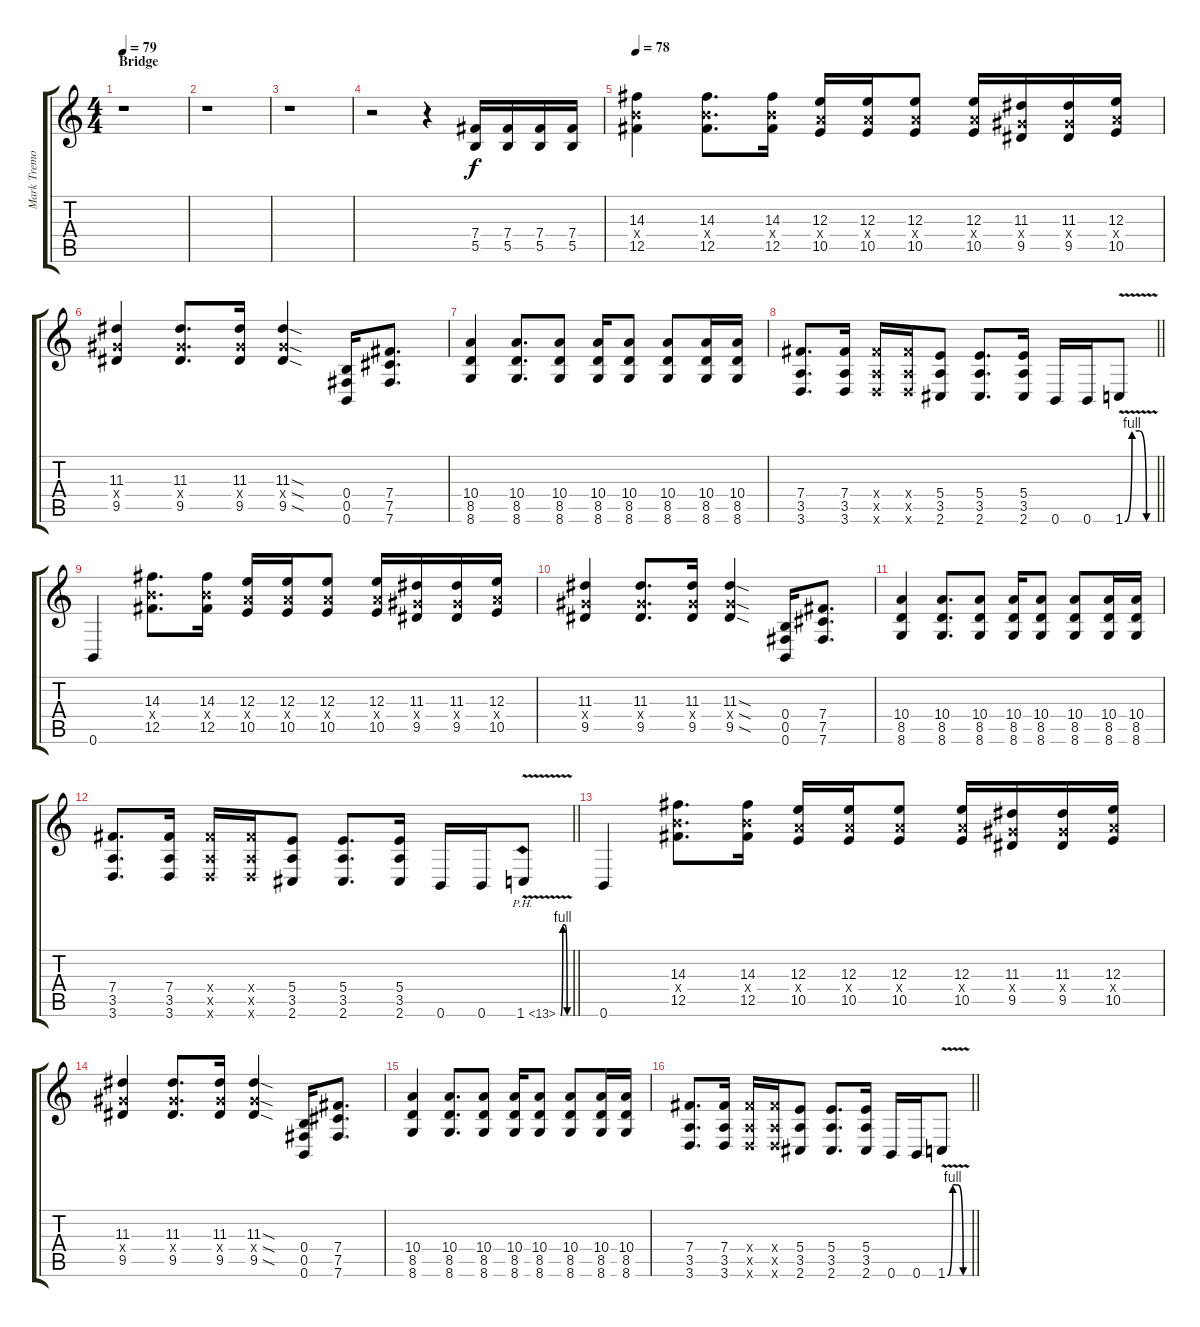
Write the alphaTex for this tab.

\track ("Mark Tremonti (Rhythm Guitar)" "Mark Tremo") {instrument distortionguitar}
\staff {score tabs}
\tuning (Db4 Ab3 E3 B2 Gb2 B1) {hide}
\ts (4 4)
\section ("" "Bridge")
\tempo 79
\clef g2
\ks c
r.1{dy f} |
r.1 |
r.1 |
r.2 r.4 (7.4 5.5).16 (7.4 5.5).16 (7.4 5.5).16 (7.4 5.5).16 |
\tempo 78
(14.3 12.4{x} 12.5).4 (14.3 12.4{x} 12.5).8{d} (14.3 12.4{x} 12.5).16 (12.3 10.4{x} 10.5).16 (12.3 10.4{x} 10.5).16 (12.3 10.4{x} 10.5).8 (12.3 10.4{x} 10.5).16 (11.3 9.4{x} 9.5).16 (11.3 9.4{x} 9.5).16 (12.3 10.4{x} 10.5).16 |
(11.3 9.4{x} 9.5).4 (11.3 9.4{x} 9.5).8{d} (11.3 9.4{x} 9.5).16 (11.3{sod} 9.4{sod x} 9.5{sod}).4 (0.4 0.5 0.6).16 (7.4 7.5 7.6).8{d} |
(10.4 8.5 8.6).4 (10.4 8.5 8.6).8{d} (10.4 8.5 8.6).8 (10.4 8.5 8.6).16 (10.4 8.5 8.6).8 (10.4 8.5 8.6).8 (10.4 8.5 8.6).16 (10.4 8.5 8.6).16 |
\barLineRight lightlight
(7.4 3.5 3.6).8{d} (7.4 3.5 3.6).16 (7.4{x} 3.5{x} 3.6{x}).16 (7.4{x} 3.5{x} 3.6{x}).16 (5.4 3.5 2.6).8 (5.4 3.5 2.6).8{d} (5.4 3.5 2.6).16 0.6.16 0.6.16 1.6{be (custom 0 0 15 4 30 4 45 0 60 0) v}.8 |
0.6.4 (14.3 12.4{x} 12.5).8{d} (14.3 12.4{x} 12.5).16 (12.3 10.4{x} 10.5).16 (12.3 10.4{x} 10.5).16 (12.3 10.4{x} 10.5).8 (12.3 10.4{x} 10.5).16 (11.3 9.4{x} 9.5).16 (11.3 9.4{x} 9.5).16 (12.3 10.4{x} 10.5).16 |
(11.3 9.4{x} 9.5).4 (11.3 9.4{x} 9.5).8{d} (11.3 9.4{x} 9.5).16 (11.3{sod} 9.4{sod x} 9.5{sod}).4 (0.4 0.5 0.6).16 (7.4 7.5 7.6).8{d} |
(10.4 8.5 8.6).4 (10.4 8.5 8.6).8{d} (10.4 8.5 8.6).8 (10.4 8.5 8.6).16 (10.4 8.5 8.6).8 (10.4 8.5 8.6).8 (10.4 8.5 8.6).16 (10.4 8.5 8.6).16 |
\barLineRight lightlight
(7.4 3.5 3.6).8{d} (7.4 3.5 3.6).16 (7.4{x} 3.5{x} 3.6{x}).16 (7.4{x} 3.5{x} 3.6{x}).16 (5.4 3.5 2.6).8 (5.4 3.5 2.6).8{d} (5.4 3.5 2.6).16 0.6.16 0.6.16 1.6{be (custom 0 0 15 4 30 4 45 0 60 0) ph 12 v}.8 |
0.6.4 (14.3 12.4{x} 12.5).8{d} (14.3 12.4{x} 12.5).16 (12.3 10.4{x} 10.5).16 (12.3 10.4{x} 10.5).16 (12.3 10.4{x} 10.5).8 (12.3 10.4{x} 10.5).16 (11.3 9.4{x} 9.5).16 (11.3 9.4{x} 9.5).16 (12.3 10.4{x} 10.5).16 |
(11.3 9.4{x} 9.5).4 (11.3 9.4{x} 9.5).8{d} (11.3 9.4{x} 9.5).16 (11.3{sod} 9.4{sod x} 9.5{sod}).4 (0.4 0.5 0.6).16 (7.4 7.5 7.6).8{d} |
(10.4 8.5 8.6).4 (10.4 8.5 8.6).8{d} (10.4 8.5 8.6).8 (10.4 8.5 8.6).16 (10.4 8.5 8.6).8 (10.4 8.5 8.6).8 (10.4 8.5 8.6).16 (10.4 8.5 8.6).16 |
\barLineRight lightlight
(7.4 3.5 3.6).8{d} (7.4 3.5 3.6).16 (7.4{x} 3.5{x} 3.6{x}).16 (7.4{x} 3.5{x} 3.6{x}).16 (5.4 3.5 2.6).8 (5.4 3.5 2.6).8{d} (5.4 3.5 2.6).16 0.6.16 0.6.16 1.6{be (custom 0 0 15 4 30 4 45 0 60 0) v}.8
